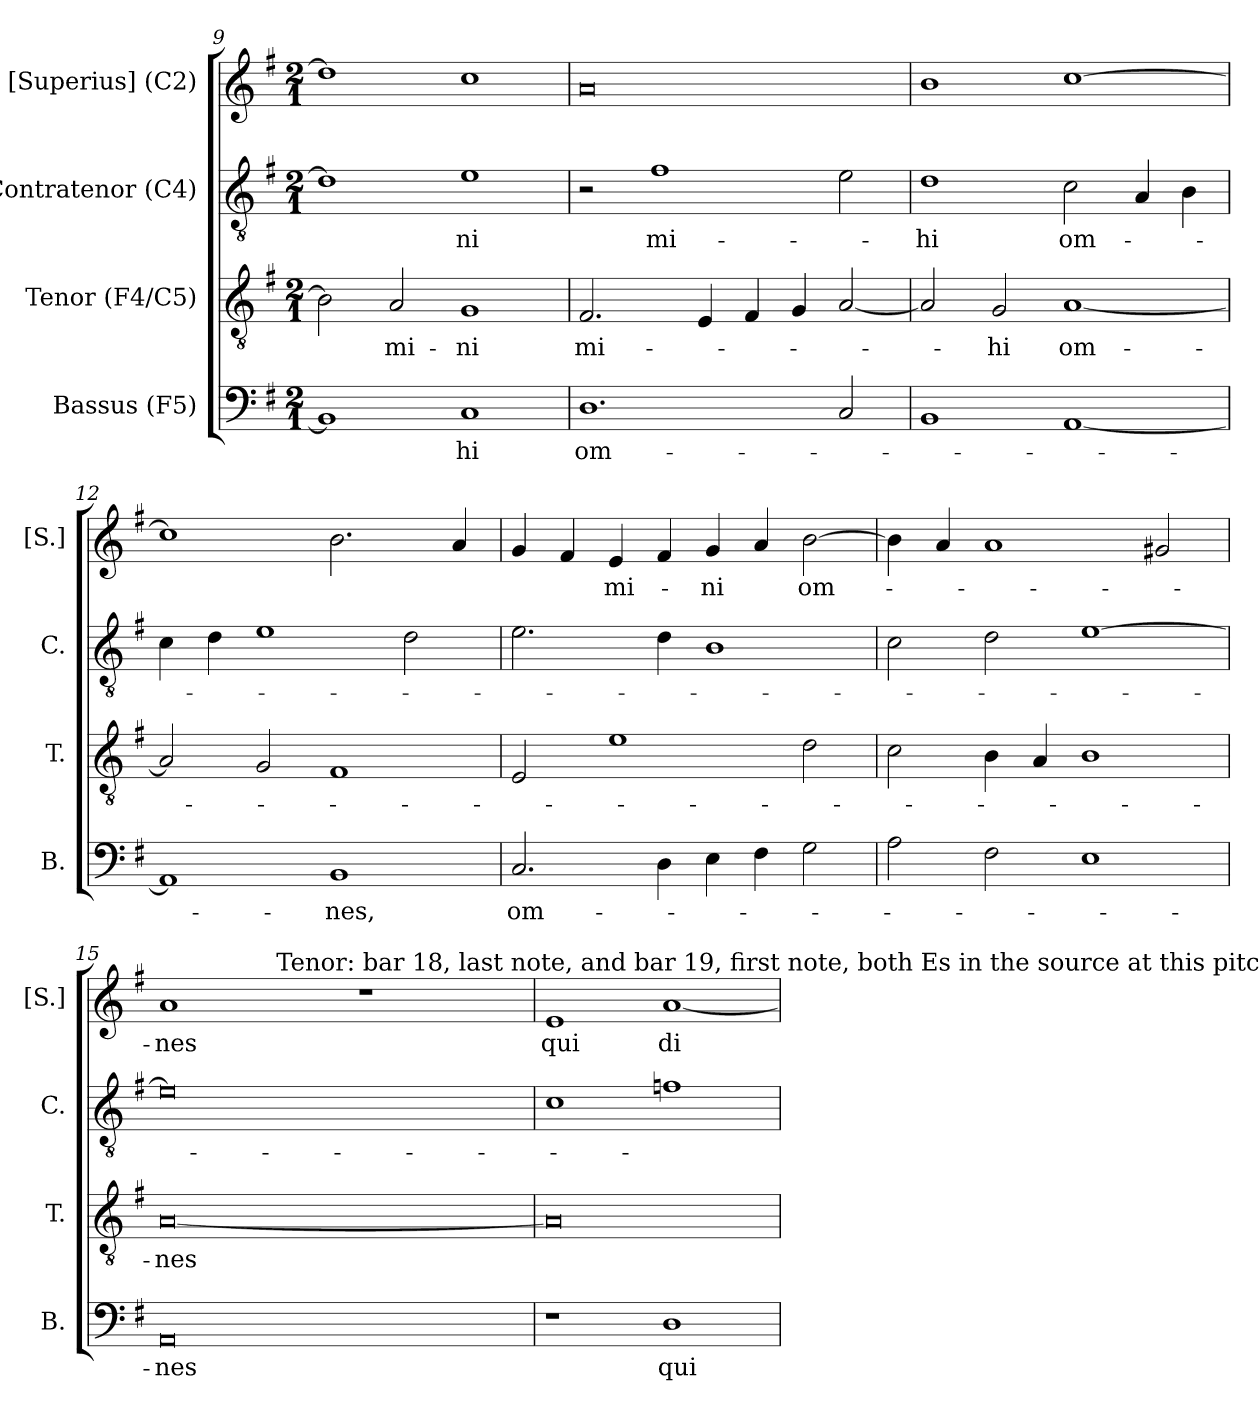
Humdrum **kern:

**kern	**text	**kern	**text	**kern	**text	**kern	**text
*part4	*part4	*part3	*part3	*part2	*part2	*part1	*part1
*staff4	*staff4	*staff3	*staff3	*staff2	*staff2	*staff1	*staff1
*I"Bassus (F5)	*	*I"Tenor (F4/C5)	*	*I"Contratenor (C4)	*	*I"[Superius] (C2)	*
*I'B.	*	*I'T.	*	*I'C.	*	*I'[S.]	*
*clefF4	*	*clefGv2	*	*clefGv2	*	*clefG2	*
*	*	*ITrd7c12	*	*ITrd7c12	*	*	*
*k[f#]	*	*k[f#]	*	*k[f#]	*	*k[f#]	*
*G:	*	*G:	*	*G:	*	*G:	*
*M2/1	*	*M2/1	*	*M2/1	*	*M2/1	*
=9	=9	=9	=9	=9	=9	=9	=9
1BBi]	.	2BBi\]	.	1Di]	.	1ddi]	.
!	!	!	!LO:LY:b:color=#000000	!	!	!	!
.	.	2AAi/	-mi-	.	.	.	.
!	!LO:LY:b:color=#000000	!	!	!	!	!	!
!	!	!	!LO:LY:b:color=#000000	!	!	!	!
!	!	!	!	!	!LO:LY:b:color=#000000	!	!
1Ci	-hi	1GGi	-ni	1Ei	-ni	1cci	.
!!LO:LB:g=z
=10	=10	=10	=10	=10	=10	=10	=10
!	!LO:LY:b:color=#000000	!	!	!	!	!	!
!	!	!	!LO:LY:b:color=#000000	!	!	!	!
1.Di	om-	2.FF#i/	mi-	2r	.	0ai	.
!	!	!	!	!	!LO:LY:b:color=#000000	!	!
.	.	.	.	1F#i	mi-	.	.
.	.	4EEi/	.	.	.	.	.
.	.	4FF#i/	.	.	.	.	.
.	.	4GGi/	.	.	.	.	.
2Ci/	.	[2AAi/	.	2Ei\	.	.	.
=11	=11	=11	=11	=11	=11	=11	=11
!	!	!	!	!	!LO:LY:b:color=#000000	!	!
1BBi	.	2AAi/]	.	1Di	-hi	1bi	.
!	!	!	!LO:LY:b:color=#000000	!	!	!	!
.	.	2GGi/	-hi	.	.	.	.
!	!	!	!LO:LY:b:color=#000000	!	!	!	!
!	!	!	!	!	!LO:LY:b:color=#000000	!	!
[1AAi	.	[1AAi	om-	2Ci\	om-	[1cci	.
.	.	.	.	4AAi/	.	.	.
.	.	.	.	4BBi\	.	.	.
=12	=12	=12	=12	=12	=12	=12	=12
1AAi]	.	2AAi/]	.	4Ci\	.	1cci]	.
.	.	.	.	4Di\	.	.	.
.	.	2GGi/	.	1Ei	.	.	.
!	!LO:LY:b:color=#000000	!	!	!	!	!	!
1BBi	-nes,	1FF#i	.	.	.	2.bi\	.
.	.	.	.	2Di\	.	.	.
.	.	.	.	.	.	4ai/	.
=13	=13	=13	=13	=13	=13	=13	=13
!	!LO:LY:b:color=#000000	!	!	!	!	!	!
2.Ci/	om-	2EEi/	.	2.Ei\	.	4gi/	.
.	.	.	.	.	.	4f#i/	.
!	!	!	!	!	!	!	!LO:LY:b:color=#000000
.	.	1Ei	.	.	.	4ei/	-mi-
4Di\	.	.	.	4Di\	.	4f#i/	.
!	!	!	!	!	!	!	!LO:LY:b:color=#000000
4Ei\	.	.	.	1BBi	.	4gi/	-ni
4F#i\	.	.	.	.	.	4ai/	.
!	!	!	!	!	!	!	!LO:LY:b:color=#000000
2Gi\	.	2Di\	.	.	.	[2bi\	om-
!!LO:PB:g=z
=14	=14	=14	=14	=14	=14	=14	=14
2Ai\	.	2Ci\	.	2Ci\	.	4bi\]	.
.	.	.	.	.	.	4ai/	.
2F#i\	.	4BBi\	.	2Di\	.	1ai	.
.	.	4AAi/	.	.	.	.	.
1Ei	.	1BBi	.	[1Ei	.	.	.
.	.	.	.	.	.	2g#i/	.
=15	=15	=15	=15	=15	=15	=15	=15
!	!LO:LY:b:color=#000000	!	!	!	!	!	!
!	!	!	!LO:LY:b:color=#000000	!	!	!	!
!	!	!	!	!	!	!	!LO:LY:b:color=#000000
*	*	*	*	*	*	*^	*
0AAi	-nes	[0AAi	-nes	0Ei]	.	1ai	4ryy	-nes
.	.	.	.	.	.	.	8ryy	.
.	.	.	.	.	.	.	32ryy	.
.	.	.	.	.	.	.	64ryy	.
.	.	.	.	.	.	.	128ryy	.
.	.	.	.	.	.	.	512.ryy	.
!	!	!	!	!	!	!	!LO:TX:a:t=Tenor&colon; bar 18, last note, and bar 19, first note, both Es in the source at this pitch.	!
.	.	.	.	.	.	.	1ryy	.
.	.	.	.	.	.	1r	.	.
.	.	.	.	.	.	.	2ryy	.
.	.	.	.	.	.	.	16ryy	.
.	.	.	.	.	.	.	256ryy	.
.	.	.	.	.	.	.	1024ryy	.
*	*	*	*	*	*	*v	*v	*
=16	=16	=16	=16	=16	=16	=16	=16
*	*	*	*	*	*	*^	*
!	!	!	!	!	!	!	!	!LO:LY:b:color=#000000
*	*	*	*	*	*	*v	*v	*
1r	.	0AAi]	.	1Ci	.	1ei	qui
!	!LO:LY:b:color=#000000	!	!	!	!	!	!
!	!	!	!	!	!	!	!LO:LY:b:color=#000000
1Di	qui	.	.	1Fi	.	[1ai	di-
=	=	=	=	=	=	=	=
*-	*-	*-	*-	*-	*-	*-	*-
